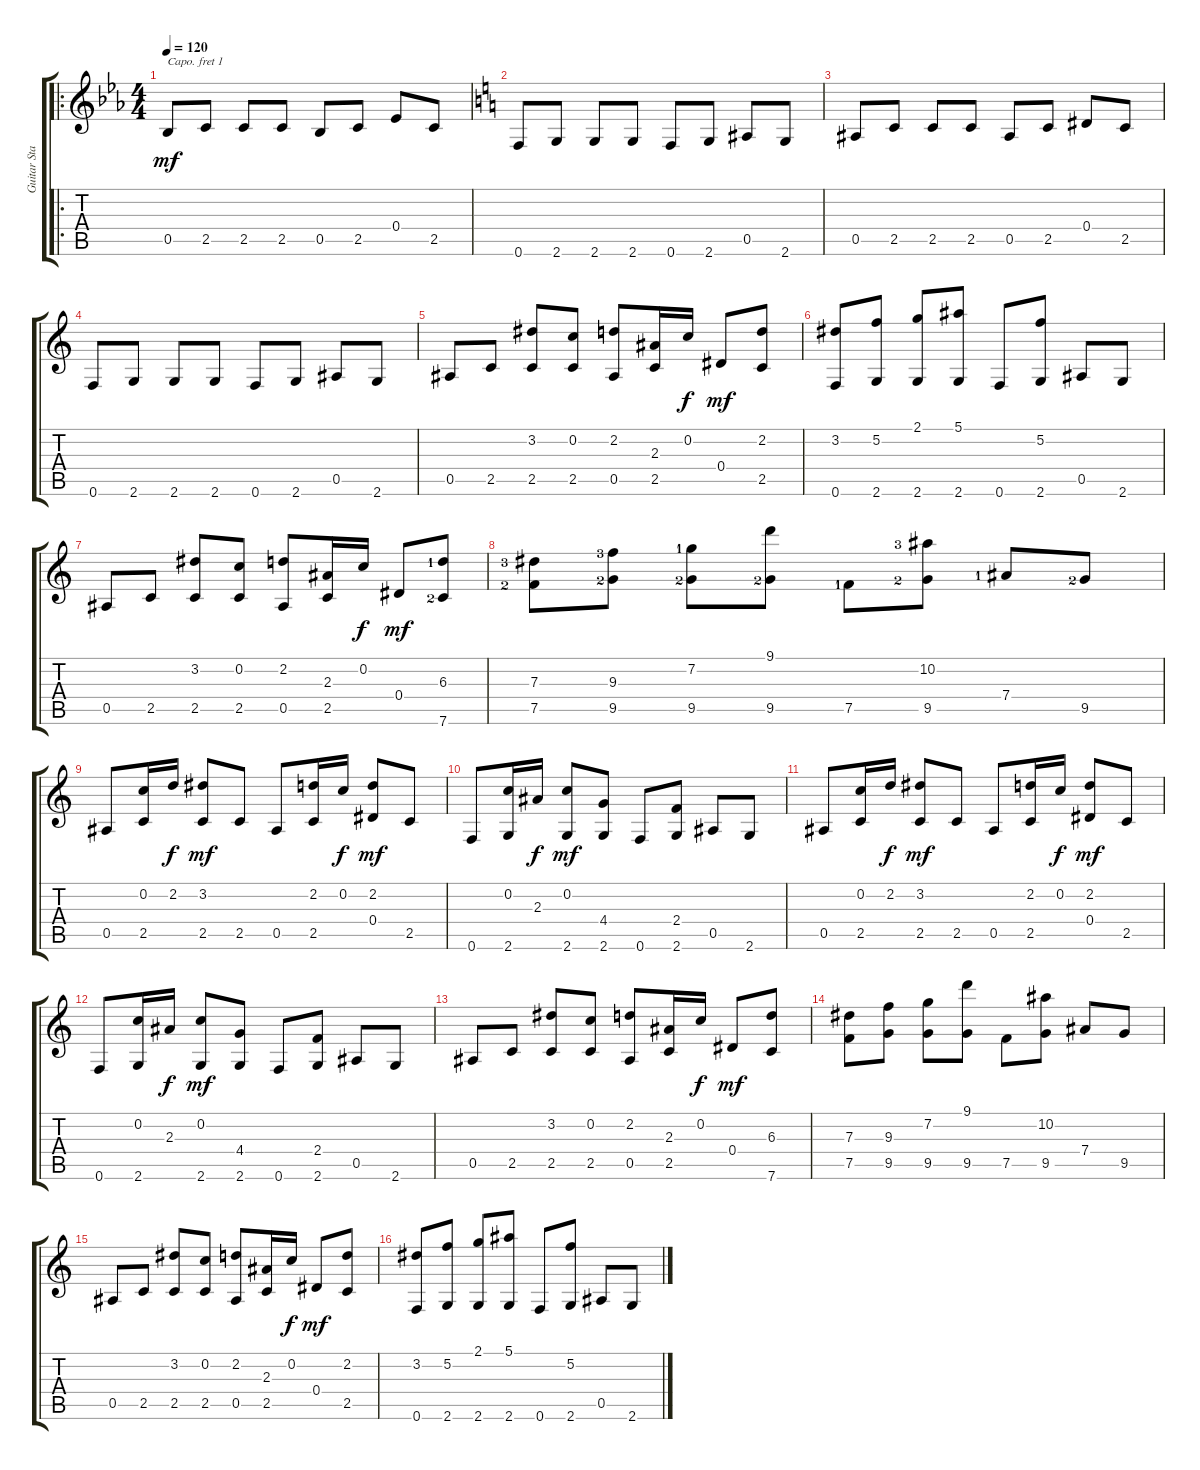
\track ("Guitar Standard" "Guitar Sta") {instrument acousticguitarsteel}
\staff {score tabs}
\capo 1
\tuning (E4 B3 G3 D3 A2 E2) {hide}
\ro
\ts (4 4)
\tempo 120
\clef g2
\ks eb
0.5.8{dy mf instrument acousticguitarsteel} 2.5.8 2.5.8 2.5.8 0.5.8 2.5.8 0.4.8 2.5.8 |
\ks c
0.6.8 2.6.8 2.6.8 2.6.8 0.6.8 2.6.8 0.5.8 2.6.8 |
0.5.8 2.5.8 2.5.8 2.5.8 0.5.8 2.5.8 0.4.8 2.5.8 |
0.6.8 2.6.8 2.6.8 2.6.8 0.6.8 2.6.8 0.5.8 2.6.8 |
0.5.8 2.5.8 (3.2 2.5).8 (0.2 2.5).8 (2.2 0.5).8 (2.3 2.5).16 0.2.16{dy f} 0.4.8{dy mf} (2.2 2.5).8 |
(3.2 0.6).8 (5.2 2.6).8 (2.1 2.6).8 (5.1 2.6).8 0.6.8 (5.2 2.6).8 0.5.8 2.6.8 |
0.5.8 2.5.8 (3.2 2.5).8 (0.2 2.5).8 (2.2 0.5).8 (2.3 2.5).16 0.2.16{dy f} 0.4.8{dy mf} (6.3{lf 2} 7.6{lf 3}).8 |
(7.3{lf 4} 7.5{lf 3}).8 (9.3{lf 4} 9.5{lf 3}).8 (7.2{lf 2} 9.5{lf 3}).8 (9.1 9.5{lf 3}).8 7.5{lf 2}.8 (10.2{lf 4} 9.5{lf 3}).8 7.4{lf 2}.8 9.5{lf 3}.8 |
0.5.8 (0.2 2.5).16 2.2.16{dy f} (3.2 2.5).8{dy mf} 2.5.8 0.5.8 (2.2 2.5).16 0.2.16{dy f} (2.2 0.4).8{dy mf} 2.5.8 |
0.6.8 (0.2 2.6).16 2.3.16{dy f} (0.2 2.6).8{dy mf} (4.4 2.6).8 0.6.8 (2.4 2.6).8 0.5.8 2.6.8 |
0.5.8 (0.2 2.5).16 2.2.16{dy f} (3.2 2.5).8{dy mf} 2.5.8 0.5.8 (2.2 2.5).16 0.2.16{dy f} (2.2 0.4).8{dy mf} 2.5.8 |
0.6.8 (0.2 2.6).16 2.3.16{dy f} (0.2 2.6).8{dy mf} (4.4 2.6).8 0.6.8 (2.4 2.6).8 0.5.8 2.6.8 |
0.5.8 2.5.8 (3.2 2.5).8 (0.2 2.5).8 (2.2 0.5).8 (2.3 2.5).16 0.2.16{dy f} 0.4.8{dy mf} (6.3 7.6).8 |
(7.3 7.5).8 (9.3 9.5).8 (7.2 9.5).8 (9.1 9.5).8 7.5.8 (10.2 9.5).8 7.4.8 9.5.8 |
0.5.8 2.5.8 (3.2 2.5).8 (0.2 2.5).8 (2.2 0.5).8 (2.3 2.5).16 0.2.16{dy f} 0.4.8{dy mf} (2.2 2.5).8 |
(3.2 0.6).8 (5.2 2.6).8 (2.1 2.6).8 (5.1 2.6).8 0.6.8 (5.2 2.6).8 0.5.8 2.6.8
